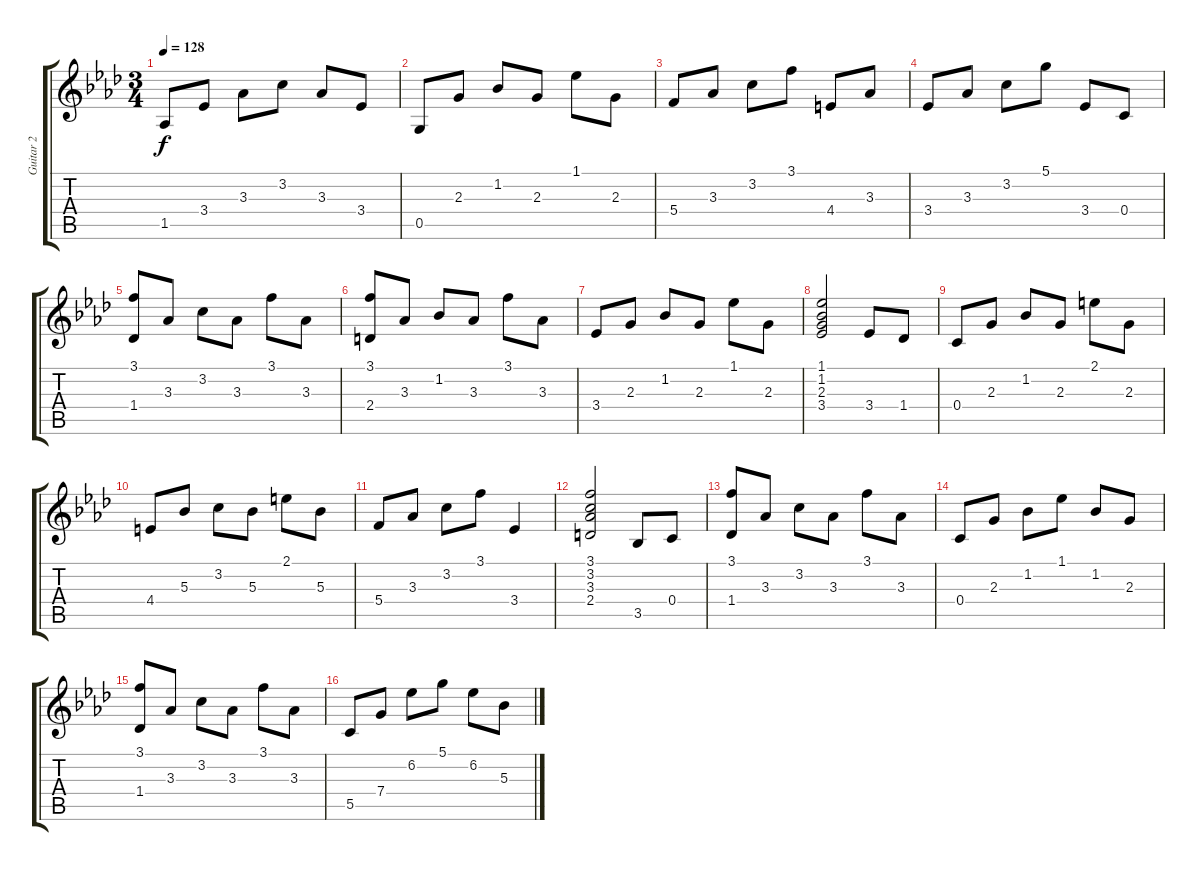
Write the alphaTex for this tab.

\track ("Guitar 2" "Guitar 2") {instrument acousticguitarsteel}
\staff {score tabs}
\tuning (D4 A3 F3 C3 G2 D2) {hide}
\ts (3 4)
\tempo 128
\clef g2
\ks fminor
1.5.8{dy f} 3.4.8 3.3.8 3.2.8 3.3.8 3.4.8 |
0.5.8 2.3.8 1.2.8 2.3.8 1.1.8 2.3.8 |
5.4.8 3.3.8 3.2.8 3.1.8 4.4.8 3.3.8 |
3.4.8 3.3.8 3.2.8 5.1.8 3.4.8 0.4.8 |
(3.1 1.4).8 3.3.8 3.2.8 3.3.8 3.1.8 3.3.8 |
(3.1 2.4).8 3.3.8 1.2.8 3.3.8 3.1.8 3.3.8 |
3.4.8 2.3.8 1.2.8 2.3.8 1.1.8 2.3.8 |
(1.1 1.2 2.3 3.4).2 3.4.8 1.4.8 |
0.4.8 2.3.8 1.2.8 2.3.8 2.1.8 2.3.8 |
4.4.8 5.3.8 3.2.8 5.3.8 2.1.8 5.3.8 |
5.4.8 3.3.8 3.2.8 3.1.8 3.4.4 |
(3.1 3.2 3.3 2.4).2 3.5.8 0.4.8 |
(3.1 1.4).8 3.3.8 3.2.8 3.3.8 3.1.8 3.3.8 |
0.4.8 2.3.8 1.2.8 1.1.8 1.2.8 2.3.8 |
(3.1 1.4).8 3.3.8 3.2.8 3.3.8 3.1.8 3.3.8 |
5.5.8 7.4.8 6.2.8 5.1.8 6.2.8 5.3.8
